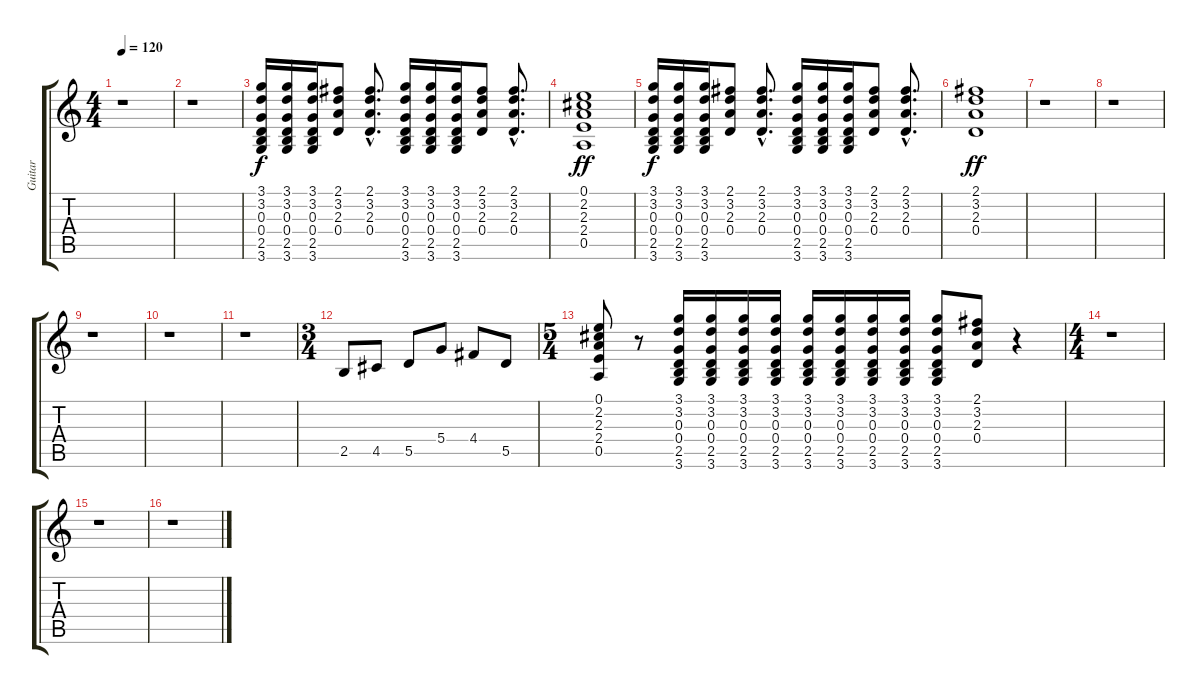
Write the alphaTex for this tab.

\track ("Guitar" "Guitar") {instrument overdrivenguitar}
\staff {score tabs}
\tuning (E4 B3 G3 D3 A2 E2) {hide}
\ts (4 4)
\tempo 120
\clef g2
\ks c
r.1{dy f} |
r.1 |
(3.1 3.2 0.3 0.4 2.5 3.6).16 (3.1 3.2 0.3 0.4 2.5 3.6).16 (3.1 3.2 0.3 0.4 2.5 3.6).16 (2.1 3.2 2.3 0.4).8 (2.1{hac} 3.2{hac} 2.3{hac} 0.4{hac}).8{d} (3.1 3.2 0.3 0.4 2.5 3.6).16 (3.1 3.2 0.3 0.4 2.5 3.6).16 (3.1 3.2 0.3 0.4 2.5 3.6).16 (2.1 3.2 2.3 0.4).8 (2.1{hac} 3.2{hac} 2.3{hac} 0.4{hac}).8{d} |
(0.1 2.2 2.3 2.4 0.5).1{dy ff} |
(3.1 3.2 0.3 0.4 2.5 3.6).16{dy f} (3.1 3.2 0.3 0.4 2.5 3.6).16 (3.1 3.2 0.3 0.4 2.5 3.6).16 (2.1 3.2 2.3 0.4).8 (2.1{hac} 3.2{hac} 2.3{hac} 0.4{hac}).8{d} (3.1 3.2 0.3 0.4 2.5 3.6).16 (3.1 3.2 0.3 0.4 2.5 3.6).16 (3.1 3.2 0.3 0.4 2.5 3.6).16 (2.1 3.2 2.3 0.4).8 (2.1{hac} 3.2{hac} 2.3{hac} 0.4{hac}).8{d} |
(2.1 3.2 2.3 0.4).1{dy ff} |
r.1 |
r.1 |
r.1 |
r.1 |
r.1 |
\ts (3 4)
2.5.8 4.5.8 5.5.8 5.4.8 4.4.8 5.5.8 |
\ts (5 4)
(0.1 2.2 2.3 2.4 0.5).8 r.8 (3.1 3.2 0.3 0.4 2.5 3.6).16 (3.1 3.2 0.3 0.4 2.5 3.6).16 (3.1 3.2 0.3 0.4 2.5 3.6).16 (3.1 3.2 0.3 0.4 2.5 3.6).16 (3.1 3.2 0.3 0.4 2.5 3.6).16 (3.1 3.2 0.3 0.4 2.5 3.6).16 (3.1 3.2 0.3 0.4 2.5 3.6).16 (3.1 3.2 0.3 0.4 2.5 3.6).16 (3.1 3.2 0.3 0.4 2.5 3.6).8 (2.1 3.2 2.3 0.4).8 r.4 |
\ts (4 4)
r.1 |
r.1 |
r.1
